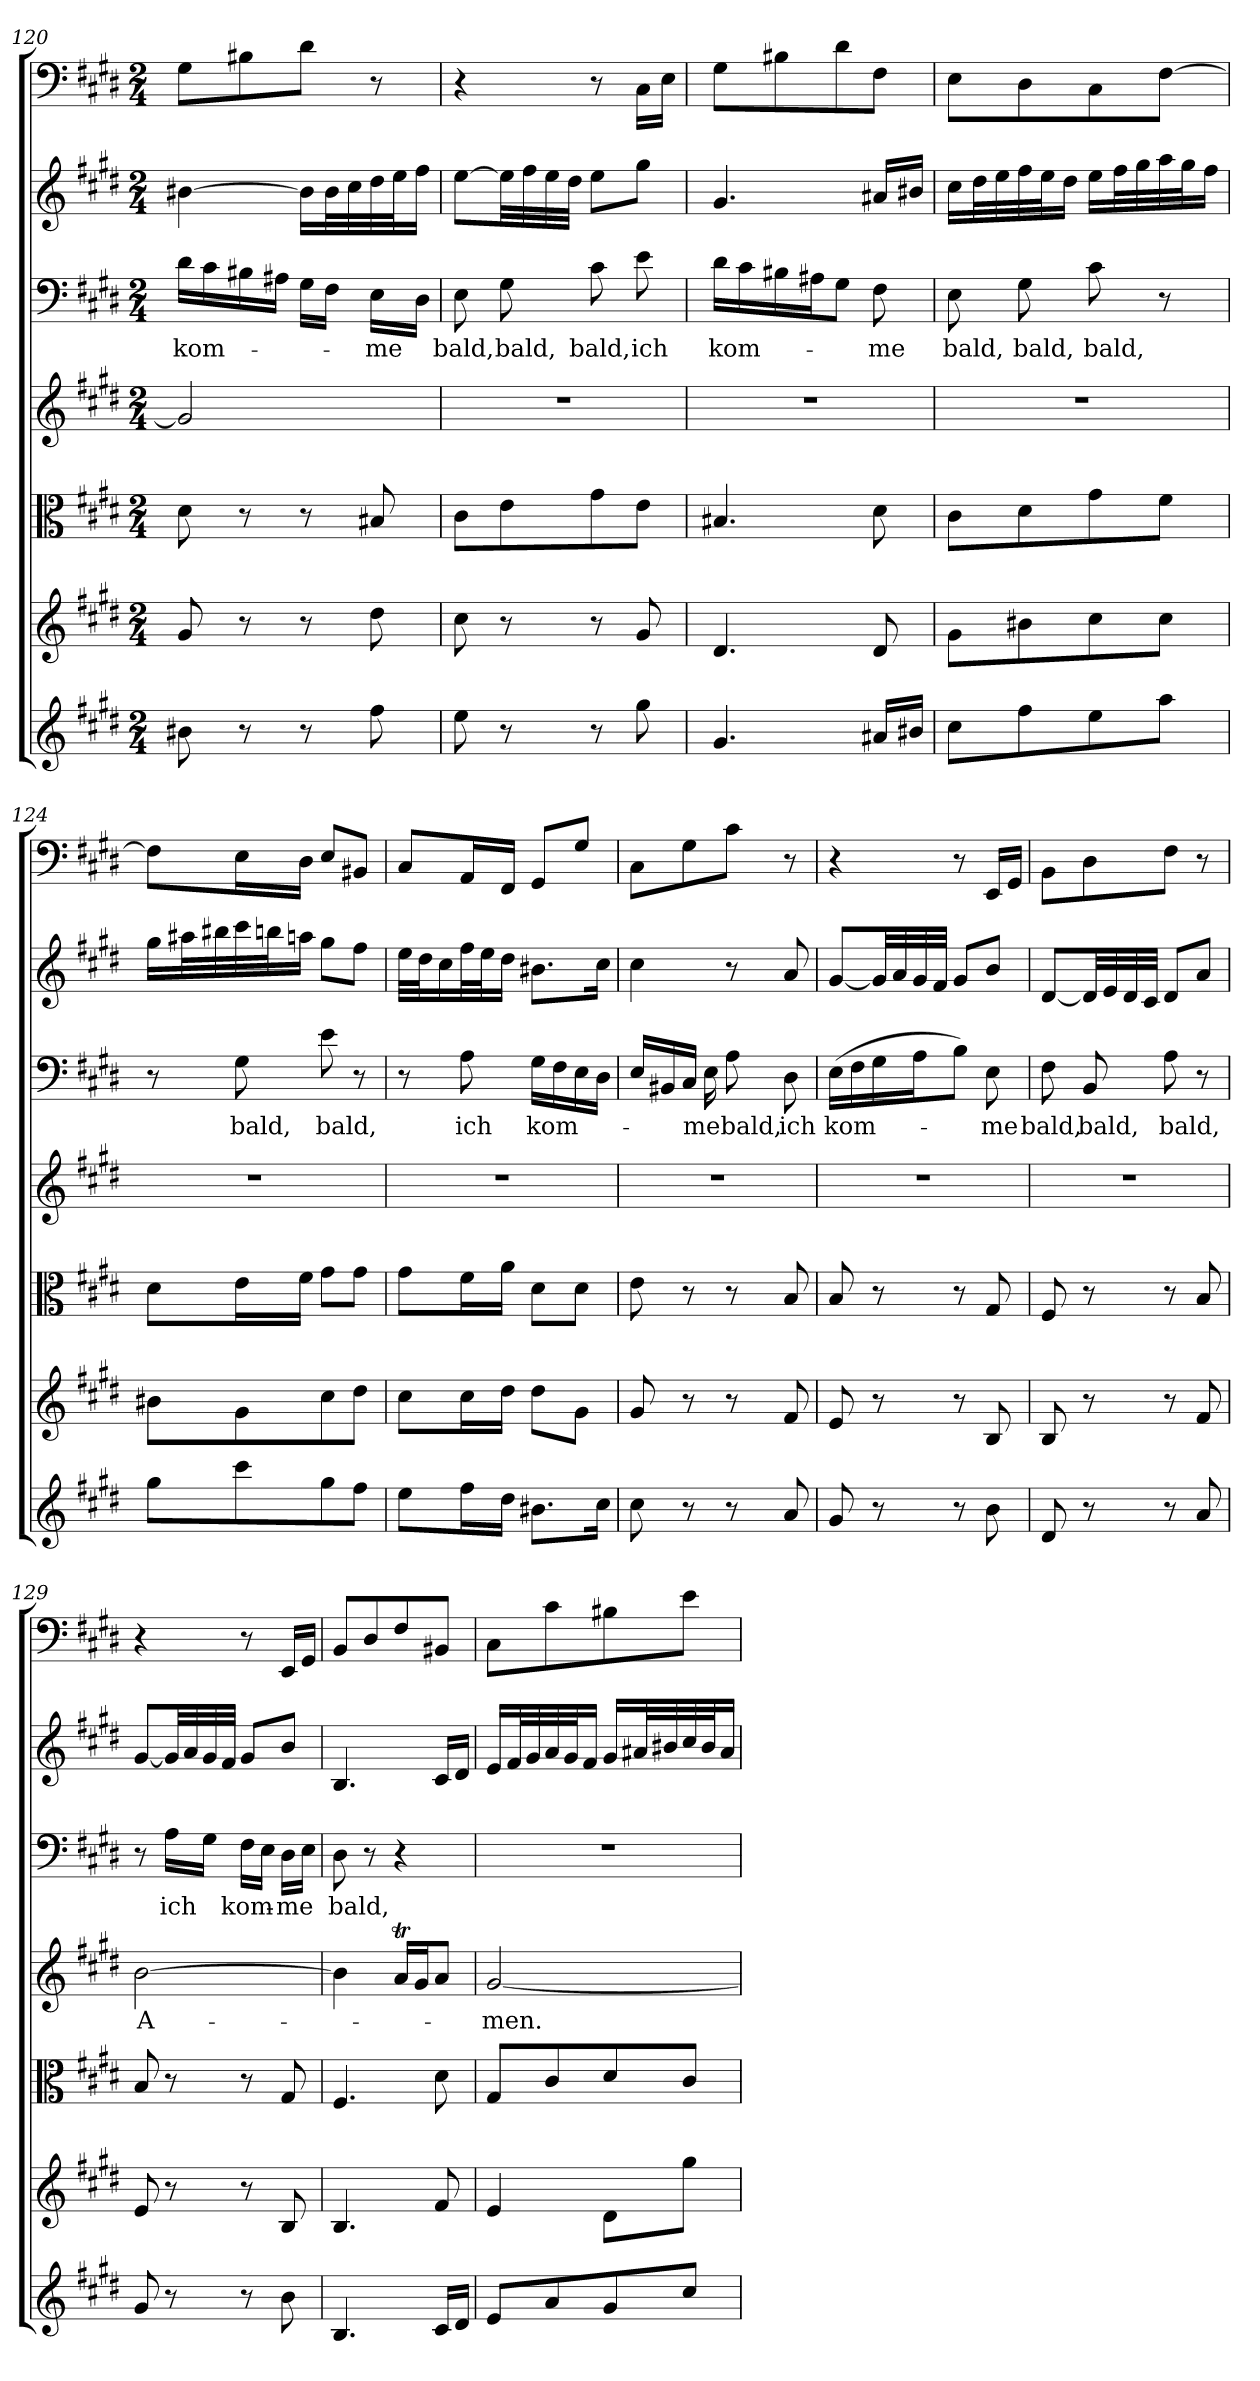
**kern	**kern	**kern	**kern	**text	**kern	**text	**kern	**kern
*part7	*part6	*part5	*part4	*part4	*part3	*part3	*part2	*part1
*staff7	*staff6	*staff5	*staff4	*staff4	*staff3	*staff3	*staff2	*staff1
*clefG2	*clefG2	*clefC3	*clefG2	*	*clefF4	*	*clefG2	*clefF4
*k[f#c#g#d#]	*k[f#c#g#d#]	*k[f#c#g#d#]	*k[f#c#g#d#]	*	*k[f#c#g#d#]	*	*k[f#c#g#d#]	*k[f#c#g#d#]
*E:	*E:	*E:	*E:	*	*E:	*	*E:	*E:
*M2/4	*M2/4	*M2/4	*M2/4	*	*M2/4	*	*M2/4	*M2/4
=120	=120	=120	=120	=120	=120	=120	=120	=120
8b#X\	8g#/	8d#\	2g#/]	.	16d#\LL	kom-	[4b#X\	8G#\L
.	.	.	.	.	16c#\	.	.	.
8r	8r	8r	.	.	16B#X\	.	.	8B#X\
.	.	.	.	.	16A#X\JJ	.	.	.
8r	8r	8r	.	.	16G#\LL	.	16b#\LL]	8d#\J
.	.	.	.	.	16F#\JJ	.	32b#\L	.
.	.	.	.	.	.	.	32cc#\	.
8ff#\	8dd#\	8B#X/	.	.	16E\LL	-me	32dd#\	8r
.	.	.	.	.	.	.	32ee\J	.
.	.	.	.	.	16D#\JJ	.	16ff#\JJ	.
=121	=121	=121	=121	=121	=121	=121	=121	=121
8ee\	8cc#\	8c#\L	2r	.	8E\	bald,	[8ee\L	4r
8r	8r	8e\	.	.	8G#\	bald,	32ee\LL]	.
.	.	.	.	.	.	.	32ff#\	.
.	.	.	.	.	.	.	32ee\	.
.	.	.	.	.	.	.	32dd#\JJJ	.
8r	8r	8g#\	.	.	8c#\	bald,	8ee\L	8r
8gg#\	8g#/	8e\J	.	.	8e\	ich	8gg#\J	16C#\LL
.	.	.	.	.	.	.	.	16E\JJ
=122	=122	=122	=122	=122	=122	=122	=122	=122
4.g#/	4.d#/	4.B#X/	2r	.	16d#\LL	kom-	4.g#/	8G#\L
.	.	.	.	.	16c#\	.	.	.
.	.	.	.	.	16B#X\	.	.	8B#X\
.	.	.	.	.	16A#X\J	.	.	.
.	.	.	.	.	8G#\J	.	.	8d#\
16a#X/LL	8d#/	8d#\	.	.	8F#\	-me	16a#X/LL	8F#\J
16b#X/JJ	.	.	.	.	.	.	16b#X/JJ	.
=123	=123	=123	=123	=123	=123	=123	=123	=123
8cc#\L	8g#\L	8c#\L	2r	.	8E\	bald,	16cc#\LL	8E\L
.	.	.	.	.	.	.	32dd#\L	.
.	.	.	.	.	.	.	32ee\	.
8ff#\	8b#X\	8d#\	.	.	8G#\	bald,	32ff#\	8D#\
.	.	.	.	.	.	.	32ee\J	.
.	.	.	.	.	.	.	16dd#\JJ	.
8ee\	8cc#\	8g#\	.	.	8c#\	bald,	16ee\LL	8C#\
.	.	.	.	.	.	.	32ff#\L	.
.	.	.	.	.	.	.	32gg#\	.
8aa\J	8cc#\J	8f#\J	.	.	8r	.	32aa\	[8F#\J
.	.	.	.	.	.	.	32gg#\J	.
.	.	.	.	.	.	.	16ff#\JJ	.
=124	=124	=124	=124	=124	=124	=124	=124	=124
8gg#\L	8b#X\L	8d#\L	2r	.	8r	.	16gg#\LL	8F#\L]
.	.	.	.	.	.	.	32aa#X\L	.
.	.	.	.	.	.	.	32bb#X\	.
8ccc#\	8g#\	16e\L	.	.	8G#\	bald,	32ccc#\	16E\L
.	.	.	.	.	.	.	32bbn\J	.
.	.	16f#\JJ	.	.	.	.	16aan\JJ	16D#\JJ
8gg#\	8cc#\	8g#\L	.	.	8e\	bald,	8gg#\L	8E/L
8ff#\J	8dd#\J	8g#\J	.	.	8r	.	8ff#\J	8BB#X/J
=125	=125	=125	=125	=125	=125	=125	=125	=125
8ee\L	8cc#\L	8g#\L	2r	.	8r	.	32ee\LLL	8C#/L
.	.	.	.	.	.	.	32dd#\J	.
.	.	.	.	.	.	.	16cc#\	.
16ff#\L	16cc#\L	16f#\L	.	.	8A\	ich	32ff#\L	16AA/L
.	.	.	.	.	.	.	32ee\J	.
16dd#\JJ	16dd#\JJ	16a\JJ	.	.	.	.	16dd#\JJ	16FF#/JJ
8.b#X\L	8dd#\L	8d#\L	.	.	16G#\LL	kom-	8.b#X\L	8GG#/L
.	.	.	.	.	16F#\	.	.	.
.	8g#\J	8d#\J	.	.	16E\	.	.	8G#/J
16cc#\Jk	.	.	.	.	16D#\JJ	.	16cc#\Jk	.
=126	=126	=126	=126	=126	=126	=126	=126	=126
8cc#\	8g#/	8e\	2r	.	16E/LL	.	4cc#\	8C#\L
.	.	.	.	.	16BB#X/	.	.	.
8r	8r	8r	.	.	16C#/JJ	.	.	8G#\
.	.	.	.	.	16E\	-me	.	.
8r	8r	8r	.	.	8A\	bald,	8r	8c#\J
8a/	8f#/	8B/	.	.	8D#\	ich	8a/	8r
=127	=127	=127	=127	=127	=127	=127	=127	=127
8g#/	8e/	8B/	2r	.	(16E\LL	kom-	[8g#/L	4r
.	.	.	.	.	16F#\	.	.	.
8r	8r	8r	.	.	16G#\	.	32g#/LL]	.
.	.	.	.	.	.	.	32a/	.
.	.	.	.	.	16A\J	.	32g#/	.
.	.	.	.	.	.	.	32f#/JJJ	.
8r	8r	8r	.	.	8B\J)	.	8g#/L	8r
8b\	8B/	8G#/	.	.	8E\	-me	8b/J	16EE/LL
.	.	.	.	.	.	.	.	16GG#/JJ
=128	=128	=128	=128	=128	=128	=128	=128	=128
8d#/	8B/	8F#/	2r	.	8F#\	bald,	[8d#/L	8BB\L
8r	8r	8r	.	.	8BB/	bald,	32d#/LL]	8D#\
.	.	.	.	.	.	.	32e/	.
.	.	.	.	.	.	.	32d#/	.
.	.	.	.	.	.	.	32c#/JJJ	.
8r	8r	8r	.	.	8A\	bald,	8d#/L	8F#\J
8a/	8f#/	8B/	.	.	8r	.	8a/J	8r
=129	=129	=129	=129	=129	=129	=129	=129	=129
8g#/	8e/	8B/	[2b\	A-	8r	.	[8g#/L	4r
8r	8r	8r	.	.	16A\LL	ich	32g#/LL]	.
.	.	.	.	.	.	.	32a/	.
.	.	.	.	.	16G#\JJ	.	32g#/	.
.	.	.	.	.	.	.	32f#/JJJ	.
8r	8r	8r	.	.	16F#\LL	kom-	8g#/L	8r
.	.	.	.	.	16E\JJ	.	.	.
8b\	8B/	8G#/	.	.	16D#\LL	-me	8b/J	16EE/LL
.	.	.	.	.	16E\JJ	.	.	16GG#/JJ
=130	=130	=130	=130	=130	=130	=130	=130	=130
4.B/	4.B/	4.F#/	4b\]	.	8D#\	bald,	4.B/	8BB/L
.	.	.	.	.	8r	.	.	8D#/
.	.	.	16aT/LL	.	4r	.	.	8F#/
.	.	.	16g#/J	.	.	.	.	.
16c#/LL	8f#/	8d#\	8a/J	.	.	.	16c#/LL	8BB#X/J
16d#/JJ	.	.	.	.	.	.	16d#/JJ	.
=131	=131	=131	=131	=131	=131	=131	=131	=131
8e/L	4e/	8G#/L	[2g#/	-men.	2r	.	16e/LL	8C#\L
.	.	.	.	.	.	.	32f#/L	.
.	.	.	.	.	.	.	32g#/	.
8a/	.	8c#/	.	.	.	.	32a/	8c#\
.	.	.	.	.	.	.	32g#/J	.
.	.	.	.	.	.	.	16f#/JJ	.
8g#/	8d#\L	8d#/	.	.	.	.	16g#/LL	8B#X\
.	.	.	.	.	.	.	32a#X/L	.
.	.	.	.	.	.	.	32b#X/	.
8cc#/J	8gg#\J	8c#/J	.	.	.	.	32cc#/	8e\J
.	.	.	.	.	.	.	32b#/J	.
.	.	.	.	.	.	.	16a#/JJ	.
=	=	=	=	=	=	=	=	=
*-	*-	*-	*-	*-	*-	*-	*-	*-
